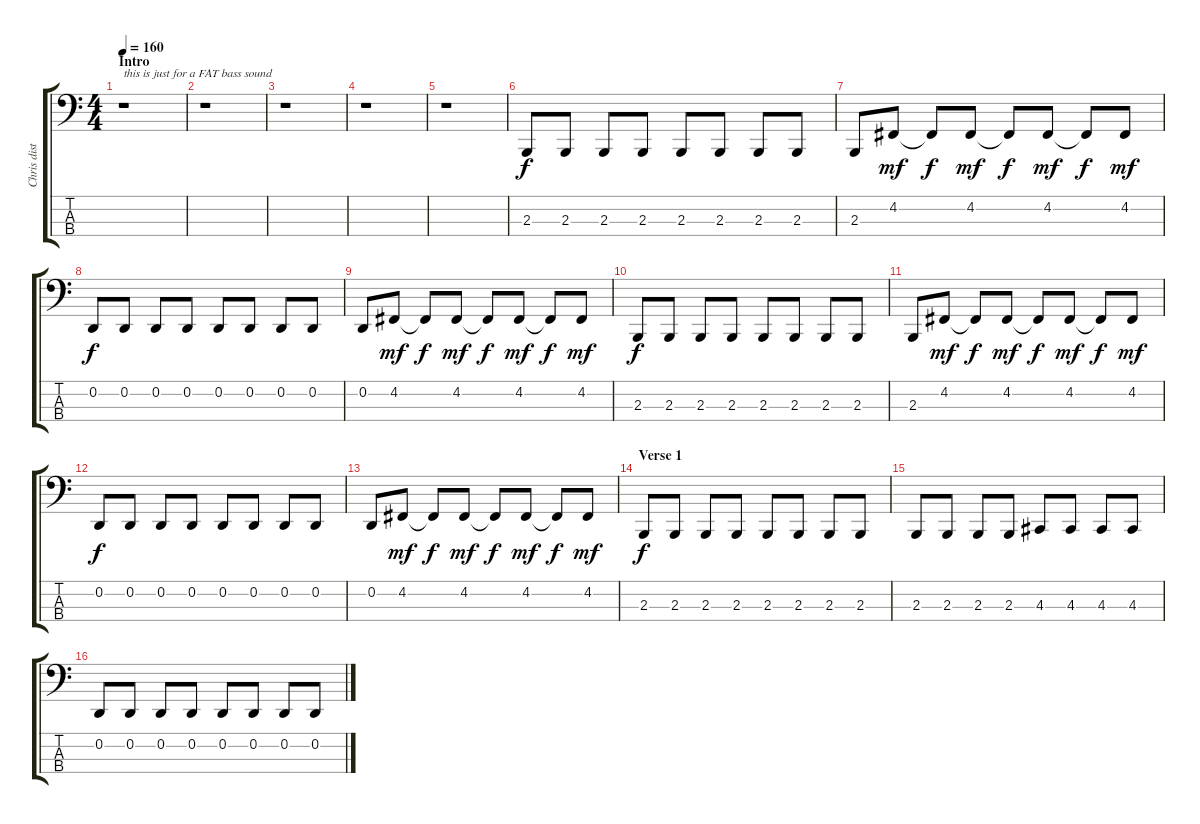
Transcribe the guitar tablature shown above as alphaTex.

\track ("Chris dist" "Chris dist") {instrument synthbrass1}
\staff {score tabs}
\tuning (G2 D2 A1 D1) {hide}
\ts (4 4)
\section ("" "Intro")
\tempo 160
\clef f4
\ks c
r.1{txt "this is just for a FAT bass sound" dy f instrument synthbrass1} |
r.1 |
r.1 |
r.1 |
r.1 |
2.3.8 2.3.8 2.3.8 2.3.8 2.3.8 2.3.8 2.3.8 2.3.8 |
2.3.8 4.2.8{dy mf} 4.2{t}.8{dy f} 4.2.8{dy mf} 4.2{t}.8{dy f} 4.2.8{dy mf} 4.2{t}.8{dy f} 4.2.8{dy mf} |
0.2.8{dy f} 0.2.8 0.2.8 0.2.8 0.2.8 0.2.8 0.2.8 0.2.8 |
0.2.8 4.2.8{dy mf} 4.2{t}.8{dy f} 4.2.8{dy mf} 4.2{t}.8{dy f} 4.2.8{dy mf} 4.2{t}.8{dy f} 4.2.8{dy mf} |
2.3.8{dy f} 2.3.8 2.3.8 2.3.8 2.3.8 2.3.8 2.3.8 2.3.8 |
2.3.8 4.2.8{dy mf} 4.2{t}.8{dy f} 4.2.8{dy mf} 4.2{t}.8{dy f} 4.2.8{dy mf} 4.2{t}.8{dy f} 4.2.8{dy mf} |
0.2.8{dy f} 0.2.8 0.2.8 0.2.8 0.2.8 0.2.8 0.2.8 0.2.8 |
0.2.8 4.2.8{dy mf} 4.2{t}.8{dy f} 4.2.8{dy mf} 4.2{t}.8{dy f} 4.2.8{dy mf} 4.2{t}.8{dy f} 4.2.8{dy mf} |
\section ("" "Verse 1")
2.3.8{dy f} 2.3.8 2.3.8 2.3.8 2.3.8 2.3.8 2.3.8 2.3.8 |
2.3.8 2.3.8 2.3.8 2.3.8 4.3.8 4.3.8 4.3.8 4.3.8 |
0.2.8 0.2.8 0.2.8 0.2.8 0.2.8 0.2.8 0.2.8 0.2.8
